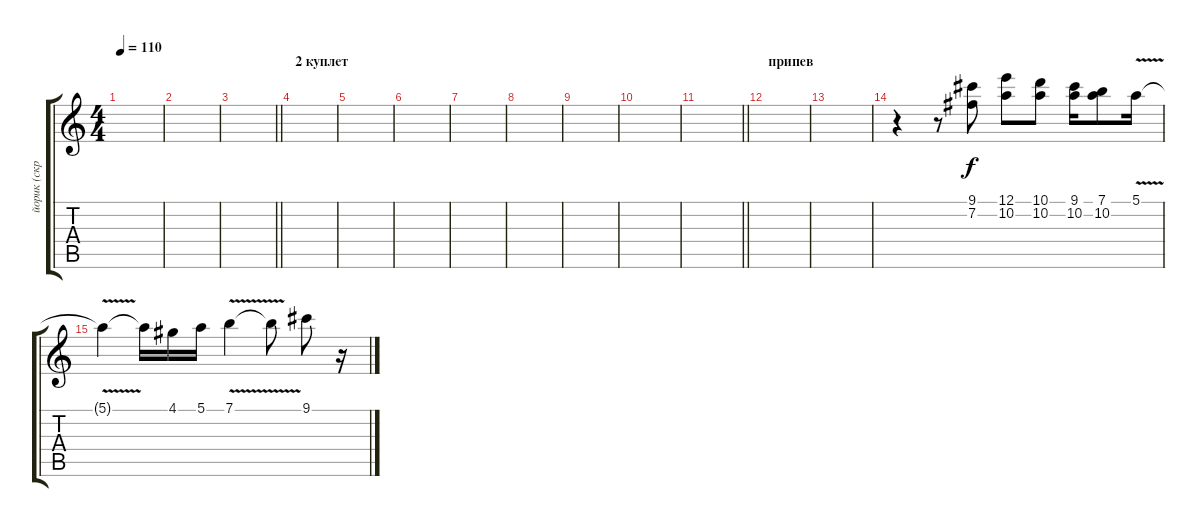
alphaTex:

\track ("йорик (скрипка)" "йорик (скр") {instrument overdrivenguitar}
\staff {score tabs}
\tuning (E4 B3 G3 D3 A2 E2) {hide}
\ts (4 4)
\tempo 110
\clef g2
\ks c
|
|
\barLineRight lightlight
|
\section ("" "2 куплет")
|
|
|
|
|
|
|
\barLineRight lightlight
|
\section ("" "припев")
|
|
r.4 r.8 (9.1 7.2).8 (12.1 10.2).8 (10.1 10.2).8 (9.1 10.2).16 (7.1 10.2).8 5.1{v}.16 |
5.1{t}.4 5.1{t}.16 4.1.16 5.1.16 7.1{v}.4 7.1{t}.8 9.1.8 r.16
